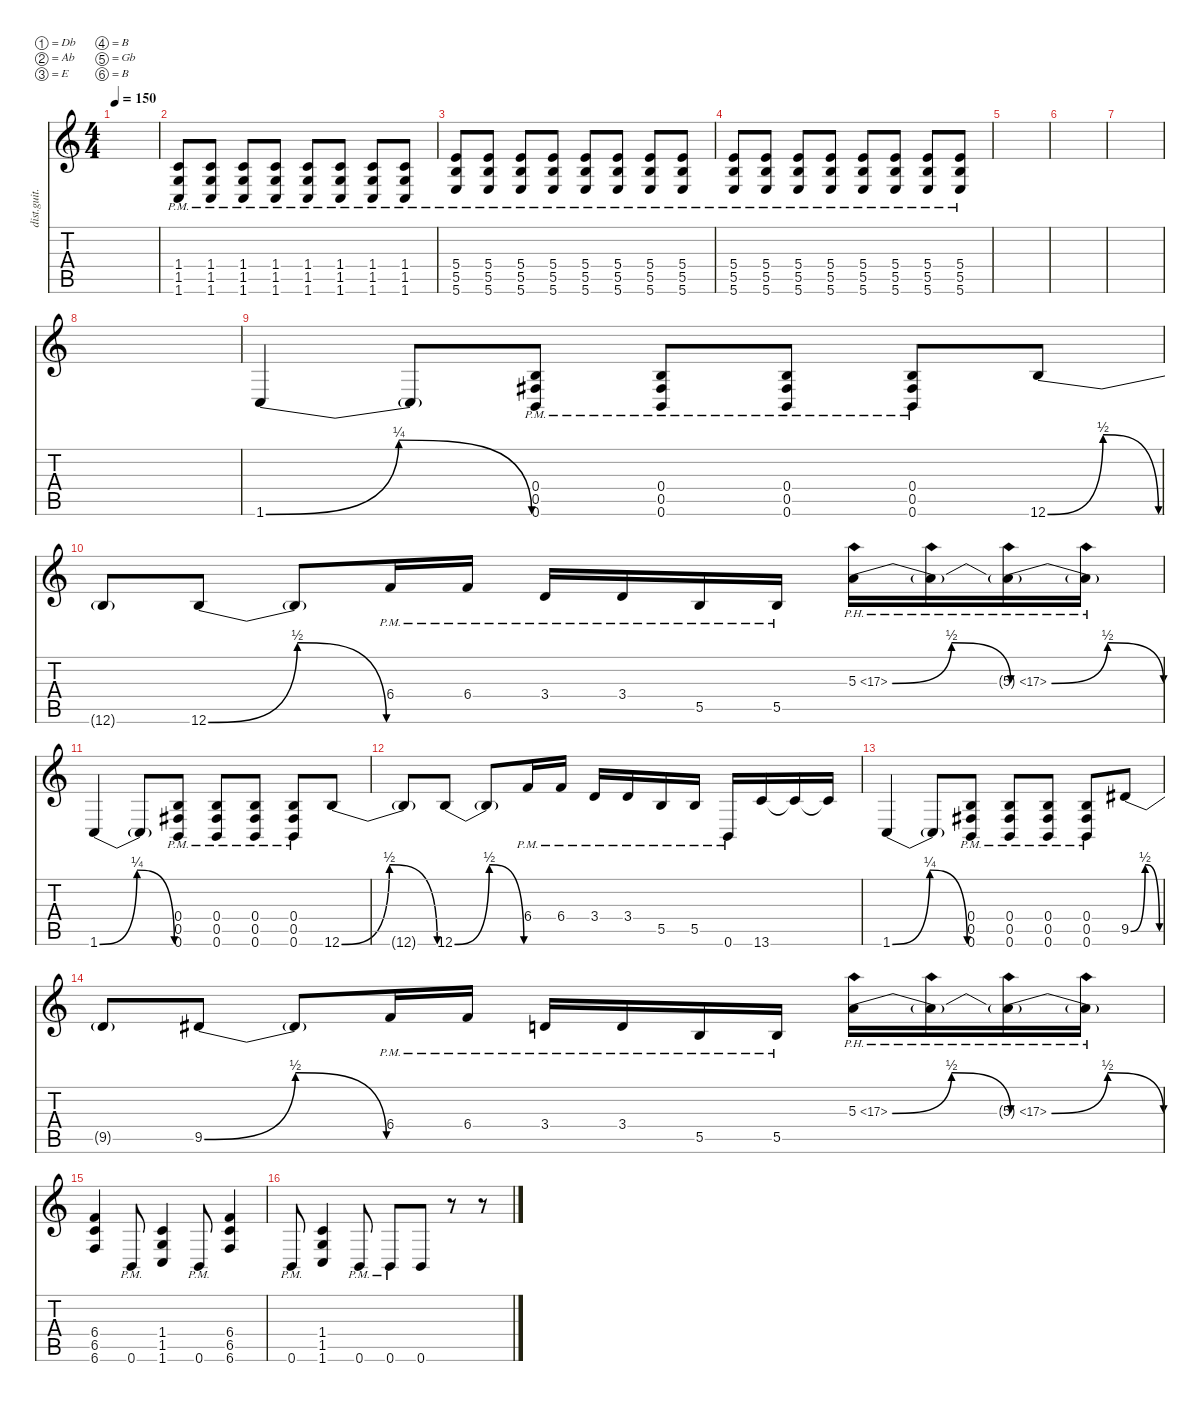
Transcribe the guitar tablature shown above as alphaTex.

\defaultSystemsLayout 4
\hideDynamics
\bracketExtendMode nobrackets
\otherSystemsTrackNameOrientation horizontal
\track ("riff" "dist.guit.") {instrument distortionguitar}
\staff {score tabs}
\tuning (Db4 Ab3 E3 B2 Gb2 B1)
\ts (4 4)
\tempo 150
\clef g2
\ks c
|
(1.5{pm} 1.6{pm} 1.4{pm}).8{beam Up} (1.5{pm} 1.6{pm} 1.4{pm}).8{beam Up} (1.5{pm} 1.6{pm} 1.4{pm}).8{beam Up} (1.6{pm} 1.4{pm} 1.5{pm}).8{beam Up} (1.6{pm} 1.5{pm} 1.4{pm}).8{beam Up} (1.6{pm} 1.4{pm} 1.5{pm}).8{beam Up} (1.6{pm} 1.5{pm} 1.4{pm}).8{beam Up} (1.6{pm} 1.4{pm} 1.5{pm}).8{beam Up} |
(5.6{pm} 5.5{pm} 5.4{pm}).8{beam Up} (5.6{pm} 5.4{pm} 5.5{pm}).8{beam Up} (5.6{pm} 5.5{pm} 5.4{pm}).8{beam Up} (5.6{pm} 5.4{pm} 5.5{pm}).8{beam Up} (5.6{pm} 5.5{pm} 5.4{pm}).8{beam Up} (5.6{pm} 5.4{pm} 5.5{pm}).8{beam Up} (5.6{pm} 5.5{pm} 5.4{pm}).8{beam Up} (5.6{pm} 5.4{pm} 5.5{pm}).8{beam Up} |
(5.6{pm} 5.5{pm} 5.4{pm}).8{beam Up} (5.6{pm} 5.4{pm} 5.5{pm}).8{beam Up} (5.6{pm} 5.4{pm} 5.5{pm}).8{beam Up} (5.6{pm} 5.5{pm} 5.4{pm}).8{beam Up} (5.6{pm} 5.4{pm} 5.5{pm}).8{beam Up} (5.6{pm} 5.5{pm} 5.4{pm}).8{beam Up} (5.6{pm} 5.4{pm} 5.5{pm}).8{beam Up} (5.6{pm} 5.4{pm} 5.5{pm}).8{beam Up} |
|
|
|
|
1.6{be (bendrelease 0 0 10.799999999999999 1 20.4 1 30 0)}.4{beam Up} 1.6{t}.8{beam Up} (0.6{pm} 0.4{pm} 0.5{pm acc #}).8{beam Up} (0.6{pm} 0.5{pm acc #} 0.4{pm}).8{beam Up} (0.6{pm} 0.4{pm} 0.5{pm acc #}).8{beam Up} (0.6{pm} 0.5{pm acc #} 0.4{pm}).8{beam Up} 12.6{be (bendrelease 0 0 9.6 2 20.4 2 30 0)}.8{beam Up} |
12.6{t}.8{beam Up} 12.6{be (bendrelease 0 0 9.6 2 20.4 2 30 0)}.8{beam Up} 12.6{t}.8{beam Up} 6.4{pm}.16{beam Up} 6.4{pm}.16{beam Up} 3.4{pm}.16{beam Up} 3.4{pm}.16{beam Up} 5.5{pm}.16{beam Up} 5.5{pm}.16{beam Up} 5.3{be (bendrelease 0 0 9.6 2 20.4 2 30 0) ph 12}.16{beam Down} 5.3{ph 12 t}.16{beam Down} 5.3{be (bendrelease 0 0 9.6 2 20.4 2 30 0) ph 12 t}.16{beam Down} 5.3{ph 12 t}.16{beam Down} |
1.6{be (bendrelease 0 0 10.799999999999999 1 20.4 1 30 0)}.4{beam Up} 1.6{t}.8{beam Up} (0.6{pm} 0.4{pm} 0.5{pm acc #}).8{beam Up} (0.6{pm} 0.5{pm acc #} 0.4{pm}).8{beam Up} (0.6{pm} 0.4{pm} 0.5{pm acc #}).8{beam Up} (0.6{pm} 0.5{pm acc #} 0.4{pm}).8{beam Up} 12.6{be (bendrelease 0 0 9.6 2 20.4 2 30 0)}.8{beam Up} |
12.6{t}.8{beam Up} 12.6{be (bendrelease 0 0 9.6 2 20.4 2 30 0)}.8{beam Up} 12.6{t}.8{beam Up} 6.4{pm}.16{beam Up} 6.4{pm}.16{beam Up} 3.4{pm}.16{beam Up} 3.4{pm}.16{beam Up} 5.5{pm}.16{beam Up} 5.5{pm}.16{beam Up} 0.6{pm}.16{beam Up} 13.6.16{beam Up} 13.6{t}.16{beam Up} 13.6{t}.16{beam Up} |
1.6{be (bendrelease 0 0 10.799999999999999 1 20.4 1 30 0)}.4{beam Up} 1.6{t}.8{beam Up} (0.6{pm} 0.4{pm} 0.5{pm acc #}).8{beam Up} (0.6{pm} 0.5{pm acc #} 0.4{pm}).8{beam Up} (0.6{pm} 0.4{pm} 0.5{pm acc #}).8{beam Up} (0.6{pm} 0.5{pm acc #} 0.4{pm}).8{beam Up} 9.5{be (bendrelease 0 0 10.2 2 20.4 2 30 0) acc #}.8{beam Up} |
9.5{t acc #}.8{beam Up} 9.5{be (bendrelease 0 0 10.799999999999999 2 20.4 2 30 0) acc #}.8{beam Up} 9.5{t acc #}.8{beam Up} 6.4{pm}.16{beam Up} 6.4{pm}.16{beam Up} 3.4{pm}.16{beam Up} 3.4{pm}.16{beam Up} 5.5{pm}.16{beam Up} 5.5{pm}.16{beam Up} 5.3{be (bendrelease 0 0 9.6 2 20.4 2 30 0) ph 12}.16{beam Down} 5.3{ph 12 t}.16{beam Down} 5.3{be (bendrelease 0 0 9.6 2 20.4 2 30 0) ph 12 t}.16{beam Down} 5.3{ph 12 t}.16{beam Down} |
(6.6 6.5 6.4).4{beam Up} 0.6{pm}.8{beam Up} (1.6 1.5 1.4).4{beam Up} 0.6{pm}.8{beam Up} (6.6 6.5 6.4).4{beam Up} |
0.6{pm}.8{beam Up} (1.6 1.5 1.4).4{beam Up} 0.6{pm}.8{beam Up} 0.6{pm}.8{beam Up} 0.6.8{beam Up} r.8{beam Up} r.8{beam Up}
